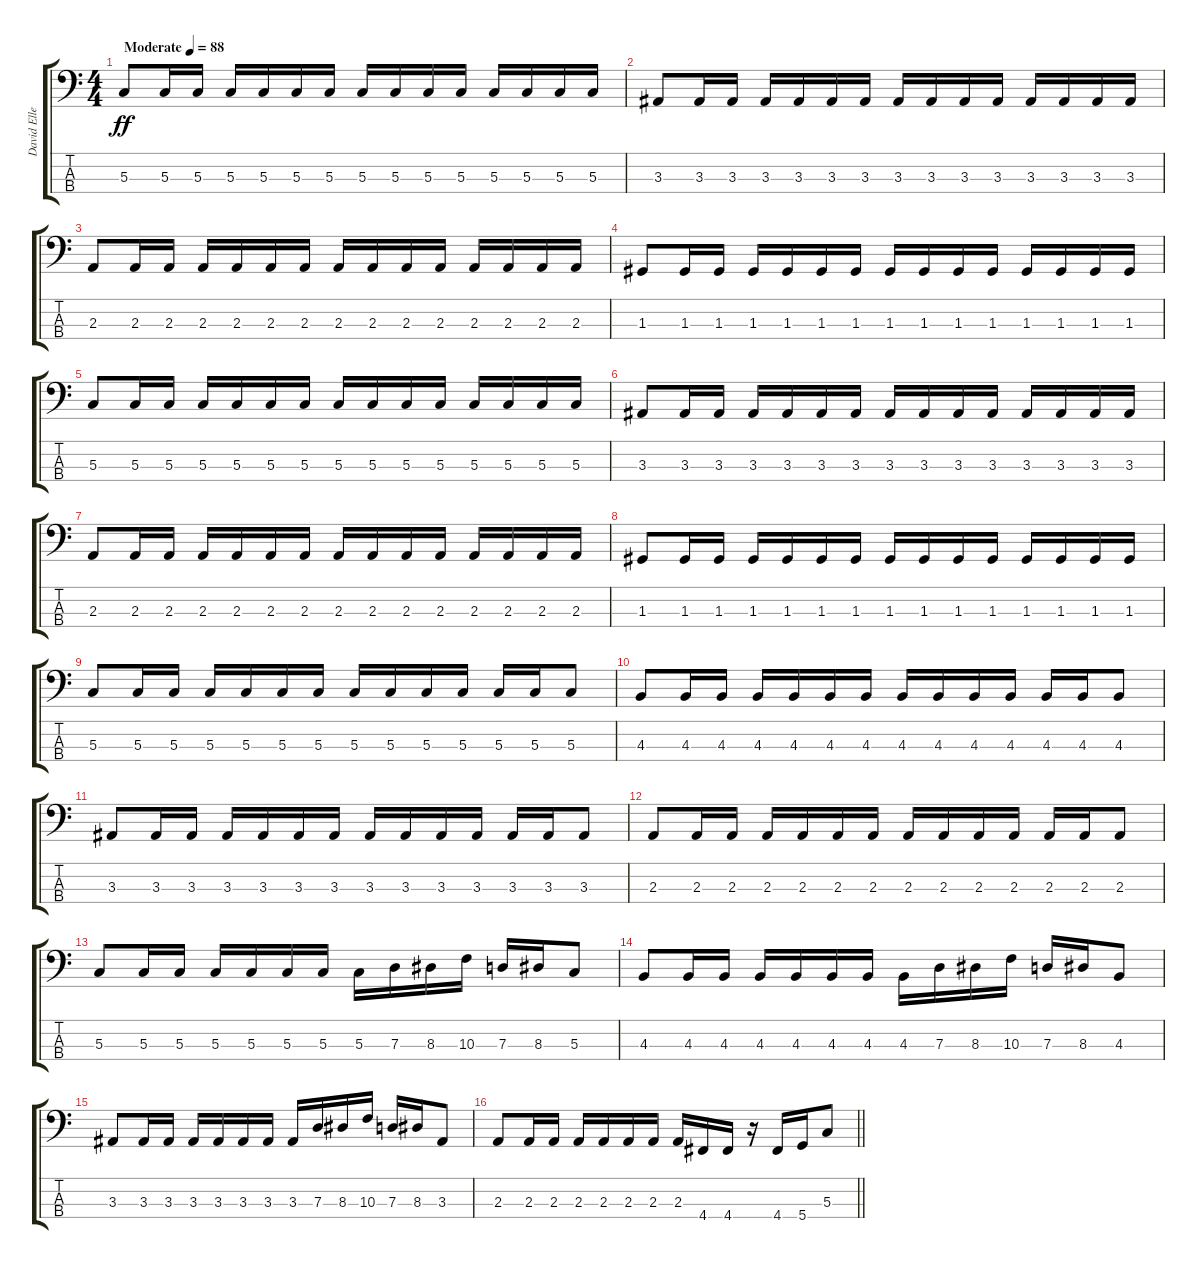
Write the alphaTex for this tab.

\track ("David Ellefson" "David Elle") {instrument electricbasspick}
\staff {score tabs}
\tuning (F2 C2 G1 D1) {hide}
\ts (4 4)
\tempo (88 "Moderate")
\clef f4
\ks c
5.3.8{dy ff instrument electricbasspick} 5.3.16 5.3.16 5.3.16 5.3.16 5.3.16 5.3.16 5.3.16 5.3.16 5.3.16 5.3.16 5.3.16 5.3.16 5.3.16 5.3.16 |
3.3.8 3.3.16 3.3.16 3.3.16 3.3.16 3.3.16 3.3.16 3.3.16 3.3.16 3.3.16 3.3.16 3.3.16 3.3.16 3.3.16 3.3.16 |
2.3.8 2.3.16 2.3.16 2.3.16 2.3.16 2.3.16 2.3.16 2.3.16 2.3.16 2.3.16 2.3.16 2.3.16 2.3.16 2.3.16 2.3.16 |
1.3.8 1.3.16 1.3.16 1.3.16 1.3.16 1.3.16 1.3.16 1.3.16 1.3.16 1.3.16 1.3.16 1.3.16 1.3.16 1.3.16 1.3.16 |
5.3.8 5.3.16 5.3.16 5.3.16 5.3.16 5.3.16 5.3.16 5.3.16 5.3.16 5.3.16 5.3.16 5.3.16 5.3.16 5.3.16 5.3.16 |
3.3.8 3.3.16 3.3.16 3.3.16 3.3.16 3.3.16 3.3.16 3.3.16 3.3.16 3.3.16 3.3.16 3.3.16 3.3.16 3.3.16 3.3.16 |
2.3.8 2.3.16 2.3.16 2.3.16 2.3.16 2.3.16 2.3.16 2.3.16 2.3.16 2.3.16 2.3.16 2.3.16 2.3.16 2.3.16 2.3.16 |
1.3.8 1.3.16 1.3.16 1.3.16 1.3.16 1.3.16 1.3.16 1.3.16 1.3.16 1.3.16 1.3.16 1.3.16 1.3.16 1.3.16 1.3.16 |
5.3.8 5.3.16 5.3.16 5.3.16 5.3.16 5.3.16 5.3.16 5.3.16 5.3.16 5.3.16 5.3.16 5.3.16 5.3.16 5.3.8 |
4.3.8 4.3.16 4.3.16 4.3.16 4.3.16 4.3.16 4.3.16 4.3.16 4.3.16 4.3.16 4.3.16 4.3.16 4.3.16 4.3.8 |
3.3.8 3.3.16 3.3.16 3.3.16 3.3.16 3.3.16 3.3.16 3.3.16 3.3.16 3.3.16 3.3.16 3.3.16 3.3.16 3.3.8 |
2.3.8 2.3.16 2.3.16 2.3.16 2.3.16 2.3.16 2.3.16 2.3.16 2.3.16 2.3.16 2.3.16 2.3.16 2.3.16 2.3.8 |
5.3.8 5.3.16 5.3.16 5.3.16 5.3.16 5.3.16 5.3.16 5.3.16 7.3.16 8.3.16 10.3.16 7.3.16 8.3.16 5.3.8 |
4.3.8 4.3.16 4.3.16 4.3.16 4.3.16 4.3.16 4.3.16 4.3.16 7.3.16 8.3.16 10.3.16 7.3.16 8.3.16 4.3.8 |
3.3.8 3.3.16 3.3.16 3.3.16 3.3.16 3.3.16 3.3.16 3.3.16 7.3.16 8.3.16 10.3.16 7.3.16 8.3.16 3.3.8 |
\barLineRight lightlight
2.3.8 2.3.16 2.3.16 2.3.16 2.3.16 2.3.16 2.3.16 2.3.16 4.4.16 4.4.16 r.16 4.4.16 5.4.16 5.3.8
